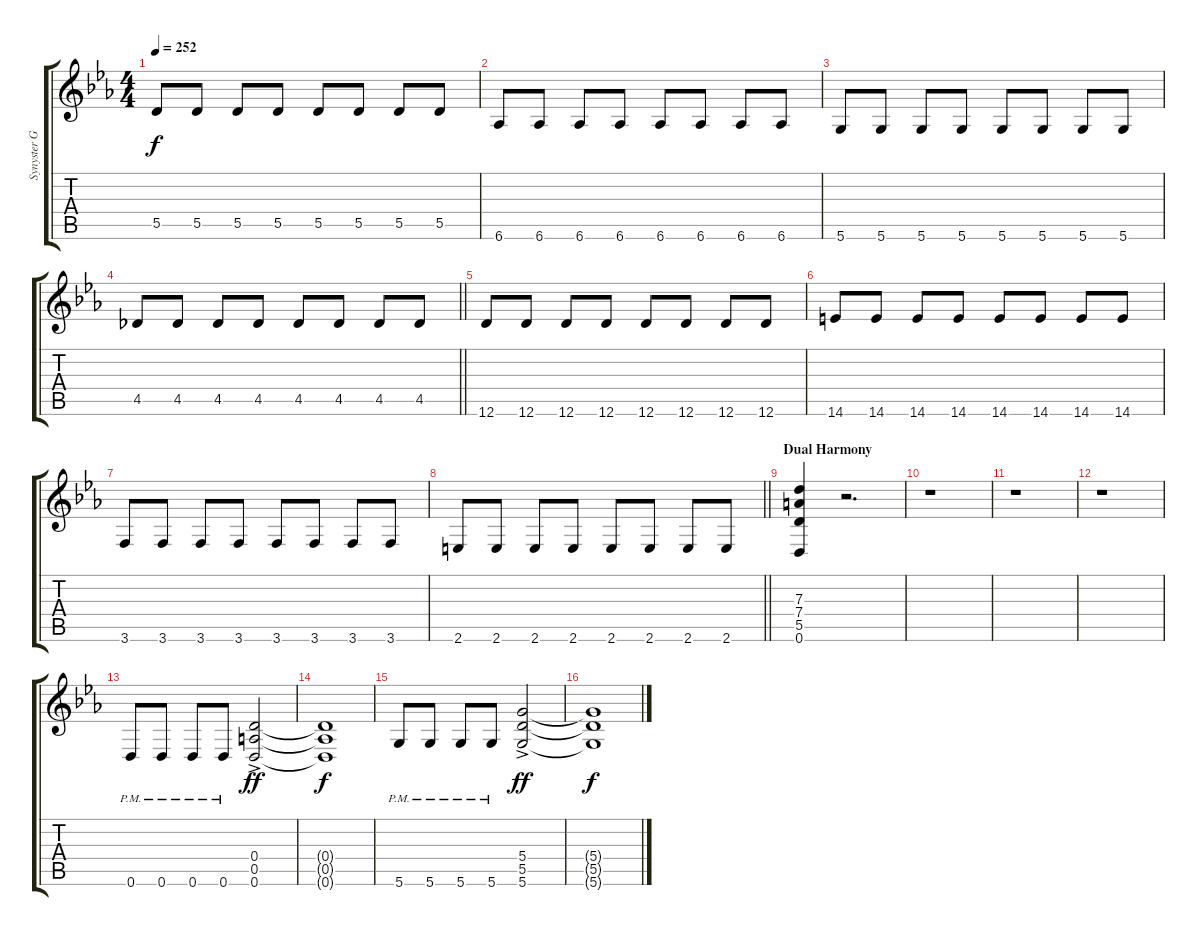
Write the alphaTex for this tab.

\track ("Synyster Gates" "Synyster G") {instrument distortionguitar}
\staff {score tabs}
\tuning (E4 B3 G3 D3 A2 D2) {hide}
\ts (4 4)
\tempo 252
\clef g2
\ks eb
5.5.8{dy f} 5.5.8 5.5.8 5.5.8 5.5.8 5.5.8 5.5.8 5.5.8 |
6.6.8 6.6.8 6.6.8 6.6.8 6.6.8 6.6.8 6.6.8 6.6.8 |
5.6.8 5.6.8 5.6.8 5.6.8 5.6.8 5.6.8 5.6.8 5.6.8 |
\barLineRight lightlight
4.5.8 4.5.8 4.5.8 4.5.8 4.5.8 4.5.8 4.5.8 4.5.8 |
12.6.8 12.6.8 12.6.8 12.6.8 12.6.8 12.6.8 12.6.8 12.6.8 |
14.6.8 14.6.8 14.6.8 14.6.8 14.6.8 14.6.8 14.6.8 14.6.8 |
3.6.8 3.6.8 3.6.8 3.6.8 3.6.8 3.6.8 3.6.8 3.6.8 |
\barLineRight lightlight
2.6.8 2.6.8 2.6.8 2.6.8 2.6.8 2.6.8 2.6.8 2.6.8 |
\section ("" "Dual Harmony")
(7.3 7.4 5.5 0.6).4 r.2{d} |
r.1 |
r.1 |
r.1 |
0.6{pm}.8 0.6{pm}.8 0.6{pm}.8 0.6{pm}.8 (0.4{ac} 0.5{ac} 0.6{ac}).2{dy ff} |
(0.4{t} 0.5{t} 0.6{t}).1{dy f} |
5.6{pm}.8 5.6{pm}.8 5.6{pm}.8 5.6{pm}.8 (5.4{ac} 5.5{ac} 5.6{ac}).2{dy ff} |
(5.4{t} 5.5{t} 5.6{t}).1{dy f}
